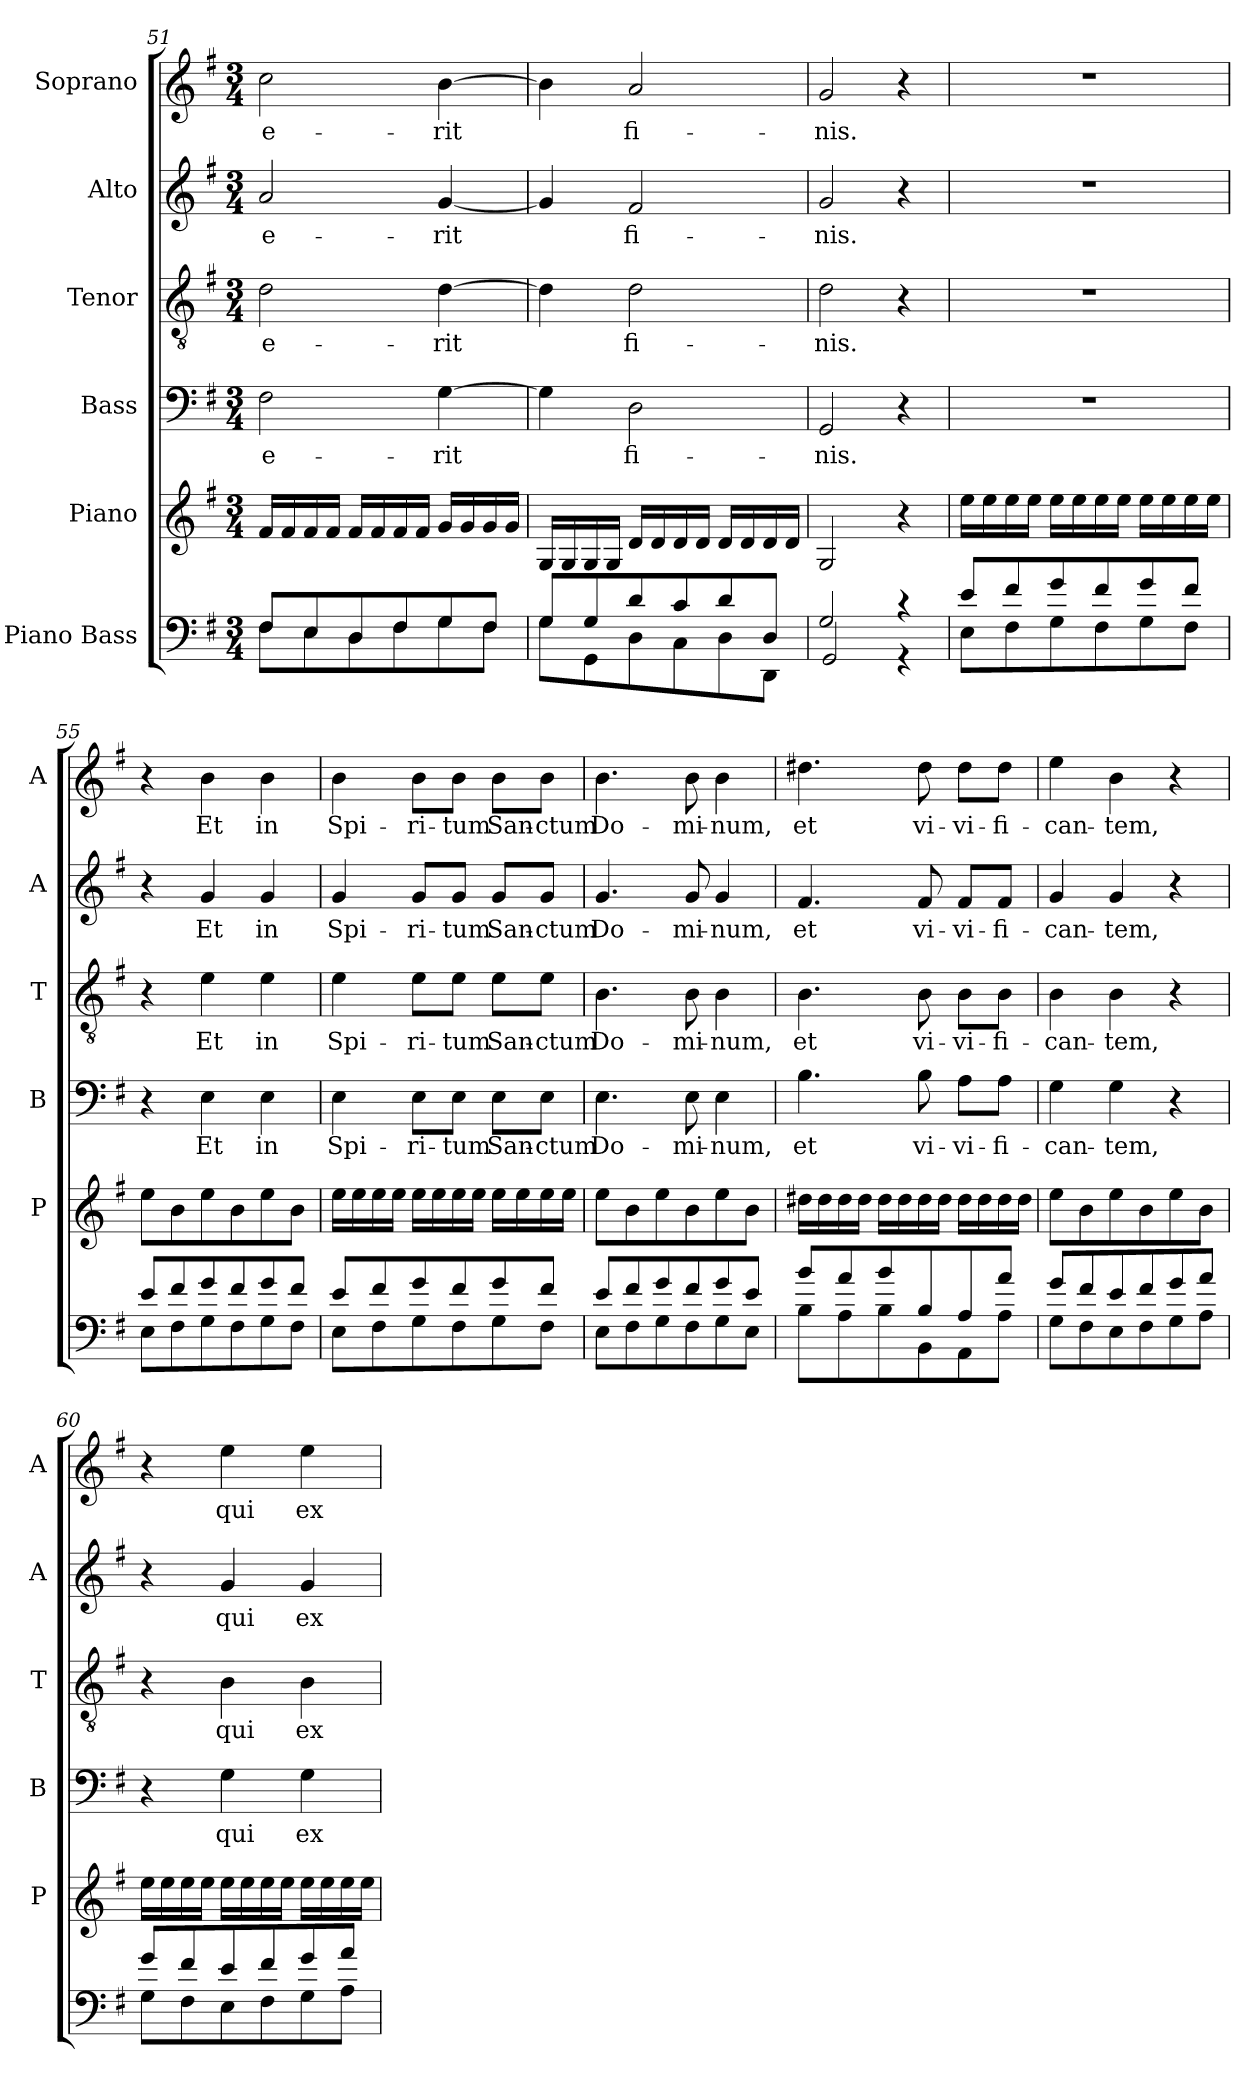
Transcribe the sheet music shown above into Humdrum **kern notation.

**kern	**kern	**kern	**text	**kern	**text	**kern	**text	**kern	**text
*part6	*part5	*part4	*part4	*part3	*part3	*part2	*part2	*part1	*part1
*staff6	*staff5	*staff4	*staff4	*staff3	*staff3	*staff2	*staff2	*staff1	*staff1
*I"Piano Bass	*I"Piano	*I"Bass	*	*I"Tenor	*	*I"Alto	*	*I"Soprano	*
*	*I'P	*I'B	*	*I'T	*	*I'A	*	*I'A	*
*clefF4	*clefG2	*clefF4	*	*clefGv2	*	*clefG2	*	*clefG2	*
*k[f#]	*k[f#]	*k[f#]	*	*k[f#]	*	*k[f#]	*	*k[f#]	*
*G:	*G:	*G:	*	*G:	*	*G:	*	*G:	*
*M3/4	*M3/4	*M3/4	*	*M3/4	*	*M3/4	*	*M3/4	*
=51	=51	=51	=51	=51	=51	=51	=51	=51	=51
*^	*	*	*	*	*	*	*	*	*
!	!	!	!	!LO:LY:b	!	!LO:LY:b	!	!LO:LY:b	!	!LO:LY:b
8F#/L	8F#\L	16f#/LL	2F#\	e-	2d\	e-	2a/	e-	2cc\	e-
.	.	16f#/	.	.	.	.	.	.	.	.
8E/	8E\	16f#/	.	.	.	.	.	.	.	.
.	.	16f#/JJ	.	.	.	.	.	.	.	.
8D/	8D\	16f#/LL	.	.	.	.	.	.	.	.
.	.	16f#/	.	.	.	.	.	.	.	.
8F#/	8F#\	16f#/	.	.	.	.	.	.	.	.
.	.	16f#/JJ	.	.	.	.	.	.	.	.
!	!	!	!	!LO:LY:b	!	!LO:LY:b	!	!LO:LY:b	!	!LO:LY:b
8G/	8G\	16g/LL	[4G\	-rit	[4d\	-rit	[4g/	-rit	[4b\	-rit
.	.	16g/	.	.	.	.	.	.	.	.
8F#/J	8F#\J	16g/	.	.	.	.	.	.	.	.
.	.	16g/JJ	.	.	.	.	.	.	.	.
=52	=52	=52	=52	=52	=52	=52	=52	=52	=52	=52
8G/L	8G\L	16G/LL	4G\]	.	4d\]	.	4g/]	.	4b\]	.
.	.	16G/	.	.	.	.	.	.	.	.
8G/	8GG\	16G/	.	.	.	.	.	.	.	.
.	.	16G/JJ	.	.	.	.	.	.	.	.
!	!	!	!	!LO:LY:b	!	!LO:LY:b	!	!LO:LY:b	!	!LO:LY:b
8d/	8D\	16d/LL	2D\	fi-	2d\	fi-	2f#/	fi-	2a/	fi-
.	.	16d/	.	.	.	.	.	.	.	.
8c/	8C\	16d/	.	.	.	.	.	.	.	.
.	.	16d/JJ	.	.	.	.	.	.	.	.
8d/	8D\	16d/LL	.	.	.	.	.	.	.	.
.	.	16d/	.	.	.	.	.	.	.	.
8D/J	8DD\J	16d/	.	.	.	.	.	.	.	.
.	.	16d/JJ	.	.	.	.	.	.	.	.
=53	=53	=53	=53	=53	=53	=53	=53	=53	=53	=53
!	!	!	!	!LO:LY:b	!	!LO:LY:b	!	!LO:LY:b	!	!LO:LY:b
2G/	2GG/	2G/	2GG/	-nis.	2d\	-nis.	2g/	-nis.	2g/	-nis.
4r	4r	4r	4r	.	4r	.	4r	.	4r	.
=54	=54	=54	=54	=54	=54	=54	=54	=54	=54	=54
8e/L	8E\L	16ee\LL	2.r	.	2.r	.	2.r	.	2.r	.
.	.	16ee\	.	.	.	.	.	.	.	.
8f#/	8F#\	16ee\	.	.	.	.	.	.	.	.
.	.	16ee\JJ	.	.	.	.	.	.	.	.
8g/	8G\	16ee\LL	.	.	.	.	.	.	.	.
.	.	16ee\	.	.	.	.	.	.	.	.
8f#/	8F#\	16ee\	.	.	.	.	.	.	.	.
.	.	16ee\JJ	.	.	.	.	.	.	.	.
8g/	8G\	16ee\LL	.	.	.	.	.	.	.	.
.	.	16ee\	.	.	.	.	.	.	.	.
8f#/J	8F#\J	16ee\	.	.	.	.	.	.	.	.
.	.	16ee\JJ	.	.	.	.	.	.	.	.
!!LO:LB:g=z
=55	=55	=55	=55	=55	=55	=55	=55	=55	=55	=55
8e/L	8E\L	8ee\L	4r	.	4r	.	4r	.	4r	.
8f#/	8F#\	8b\	.	.	.	.	.	.	.	.
!	!	!	!	!LO:LY:b	!	!LO:LY:b	!	!LO:LY:b	!	!LO:LY:b
8g/	8G\	8ee\	4E\	Et	4e\	Et	4g/	Et	4b\	Et
8f#/	8F#\	8b\	.	.	.	.	.	.	.	.
!	!	!	!	!LO:LY:b	!	!LO:LY:b	!	!LO:LY:b	!	!LO:LY:b
8g/	8G\	8ee\	4E\	in	4e\	in	4g/	in	4b\	in
8f#/J	8F#\J	8b\J	.	.	.	.	.	.	.	.
=56	=56	=56	=56	=56	=56	=56	=56	=56	=56	=56
!	!	!	!	!LO:LY:b	!	!LO:LY:b	!	!LO:LY:b	!	!LO:LY:b
8e/L	8E\L	16ee\LL	4E\	Spi-	4e\	Spi-	4g/	Spi-	4b\	Spi-
.	.	16ee\	.	.	.	.	.	.	.	.
8f#/	8F#\	16ee\	.	.	.	.	.	.	.	.
.	.	16ee\JJ	.	.	.	.	.	.	.	.
!	!	!	!	!LO:LY:b	!	!LO:LY:b	!	!LO:LY:b	!	!LO:LY:b
8g/	8G\	16ee\LL	8E\L	-ri-	8e\L	-ri-	8g/L	-ri-	8b\L	-ri-
.	.	16ee\	.	.	.	.	.	.	.	.
!	!	!	!	!LO:LY:b	!	!LO:LY:b	!	!LO:LY:b	!	!LO:LY:b
8f#/	8F#\	16ee\	8E\J	-tum	8e\J	-tum	8g/J	-tum	8b\J	-tum
.	.	16ee\JJ	.	.	.	.	.	.	.	.
!	!	!	!	!LO:LY:b	!	!LO:LY:b	!	!LO:LY:b	!	!LO:LY:b
8g/	8G\	16ee\LL	8E\L	San-	8e\L	San-	8g/L	San-	8b\L	San-
.	.	16ee\	.	.	.	.	.	.	.	.
!	!	!	!	!LO:LY:b	!	!LO:LY:b	!	!LO:LY:b	!	!LO:LY:b
8f#/J	8F#\J	16ee\	8E\J	-ctum	8e\J	-ctum	8g/J	-ctum	8b\J	-ctum
.	.	16ee\JJ	.	.	.	.	.	.	.	.
=57	=57	=57	=57	=57	=57	=57	=57	=57	=57	=57
!	!	!	!	!LO:LY:b	!	!LO:LY:b	!	!LO:LY:b	!	!LO:LY:b
8e/L	8E\L	8ee\L	4.E\	Do-	4.B\	Do-	4.g/	Do-	4.b\	Do-
8f#/	8F#\	8b\	.	.	.	.	.	.	.	.
8g/	8G\	8ee\	.	.	.	.	.	.	.	.
!	!	!	!	!LO:LY:b	!	!LO:LY:b	!	!LO:LY:b	!	!LO:LY:b
8f#/	8F#\	8b\	8E\	-mi-	8B\	-mi-	8g/	-mi-	8b\	-mi-
!	!	!	!	!LO:LY:b	!	!LO:LY:b	!	!LO:LY:b	!	!LO:LY:b
8g/	8G\	8ee\	4E\	-num,	4B\	-num,	4g/	-num,	4b\	-num,
8e/J	8E\J	8b\J	.	.	.	.	.	.	.	.
=58	=58	=58	=58	=58	=58	=58	=58	=58	=58	=58
!	!	!	!	!LO:LY:b	!	!LO:LY:b	!	!LO:LY:b	!	!LO:LY:b
8b/L	8B\L	16dd#X\LL	4.B\	et	4.B\	et	4.f#/	et	4.dd#X\	et
.	.	16dd#\	.	.	.	.	.	.	.	.
8a/	8A\	16dd#\	.	.	.	.	.	.	.	.
.	.	16dd#\JJ	.	.	.	.	.	.	.	.
8b/	8B\	16dd#\LL	.	.	.	.	.	.	.	.
.	.	16dd#\	.	.	.	.	.	.	.	.
!	!	!	!	!LO:LY:b	!	!LO:LY:b	!	!LO:LY:b	!	!LO:LY:b
8B/	8BB\	16dd#\	8B\	vi-	8B\	vi-	8f#/	vi-	8dd#\	vi-
.	.	16dd#\JJ	.	.	.	.	.	.	.	.
!	!	!	!	!LO:LY:b	!	!LO:LY:b	!	!LO:LY:b	!	!LO:LY:b
8A/	8AA\	16dd#\LL	8A\L	-vi-	8B\L	-vi-	8f#/L	-vi-	8dd#\L	-vi-
.	.	16dd#\	.	.	.	.	.	.	.	.
!	!	!	!	!LO:LY:b	!	!LO:LY:b	!	!LO:LY:b	!	!LO:LY:b
8a/J	8A\J	16dd#\	8A\J	-fi-	8B\J	-fi-	8f#/J	-fi-	8dd#\J	-fi-
.	.	16dd#\JJ	.	.	.	.	.	.	.	.
=59	=59	=59	=59	=59	=59	=59	=59	=59	=59	=59
!	!	!	!	!LO:LY:b	!	!LO:LY:b	!	!LO:LY:b	!	!LO:LY:b
8g/L	8G\L	8ee\L	4G\	-can-	4B\	-can-	4g/	-can-	4ee\	-can-
8f#/	8F#\	8b\	.	.	.	.	.	.	.	.
!	!	!	!	!LO:LY:b	!	!LO:LY:b	!	!LO:LY:b	!	!LO:LY:b
8e/	8E\	8ee\	4G\	-tem,	4B\	-tem,	4g/	-tem,	4b\	-tem,
8f#/	8F#\	8b\	.	.	.	.	.	.	.	.
8g/	8G\	8ee\	4r	.	4r	.	4r	.	4r	.
8a/J	8A\J	8b\J	.	.	.	.	.	.	.	.
!!LO:PB:g=z
=60	=60	=60	=60	=60	=60	=60	=60	=60	=60	=60
8g/L	8G\L	16ee\LL	4r	.	4r	.	4r	.	4r	.
.	.	16ee\	.	.	.	.	.	.	.	.
8f#/	8F#\	16ee\	.	.	.	.	.	.	.	.
.	.	16ee\JJ	.	.	.	.	.	.	.	.
!	!	!	!	!LO:LY:b	!	!LO:LY:b	!	!LO:LY:b	!	!LO:LY:b
8e/	8E\	16ee\LL	4G\	qui	4B\	qui	4g/	qui	4ee\	qui
.	.	16ee\	.	.	.	.	.	.	.	.
8f#/	8F#\	16ee\	.	.	.	.	.	.	.	.
.	.	16ee\JJ	.	.	.	.	.	.	.	.
!	!	!	!	!LO:LY:b	!	!LO:LY:b	!	!LO:LY:b	!	!LO:LY:b
8g/	8G\	16ee\LL	4G\	ex	4B\	ex	4g/	ex	4ee\	ex
.	.	16ee\	.	.	.	.	.	.	.	.
8a/J	8A\J	16ee\	.	.	.	.	.	.	.	.
.	.	16ee\JJ	.	.	.	.	.	.	.	.
*v	*v	*	*	*	*	*	*	*	*	*
=	=	=	=	=	=	=	=	=	=
*-	*-	*-	*-	*-	*-	*-	*-	*-	*-
